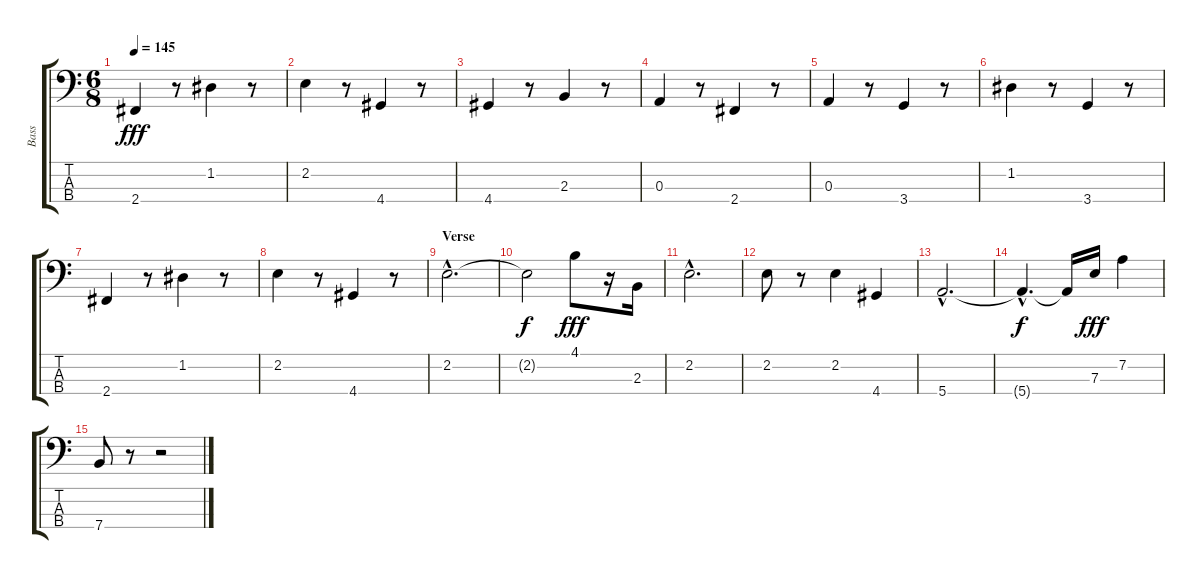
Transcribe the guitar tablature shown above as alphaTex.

\track ("Bass" "Bass") {instrument electricbassfinger}
\staff {score tabs}
\tuning (G2 D2 A1 E1) {hide}
\ts (6 8)
\tempo 145
\clef f4
\ks c
2.4.4{dy fff} r.8 1.2.4 r.8 |
2.2.4 r.8 4.4.4 r.8 |
4.4.4 r.8 2.3.4 r.8 |
0.3.4 r.8 2.4.4 r.8 |
0.3.4 r.8 3.4.4 r.8 |
1.2.4 r.8 3.4.4 r.8 |
2.4.4 r.8 1.2.4 r.8 |
2.2.4 r.8 4.4.4 r.8 |
\section ("" "Verse")
2.2{hac}.2{d} |
2.2{t}.2{dy f} 4.1.8{dy fff} r.16 2.3.16 |
2.2{hac}.2{d} |
2.2.8 r.8 2.2.4 4.4.4 |
5.4{hac}.2{d} |
5.4{hac t}.4{d dy f} 5.4{t}.16 7.3.16{dy fff} 7.2.4 |
7.4.8 r.8 r.2
